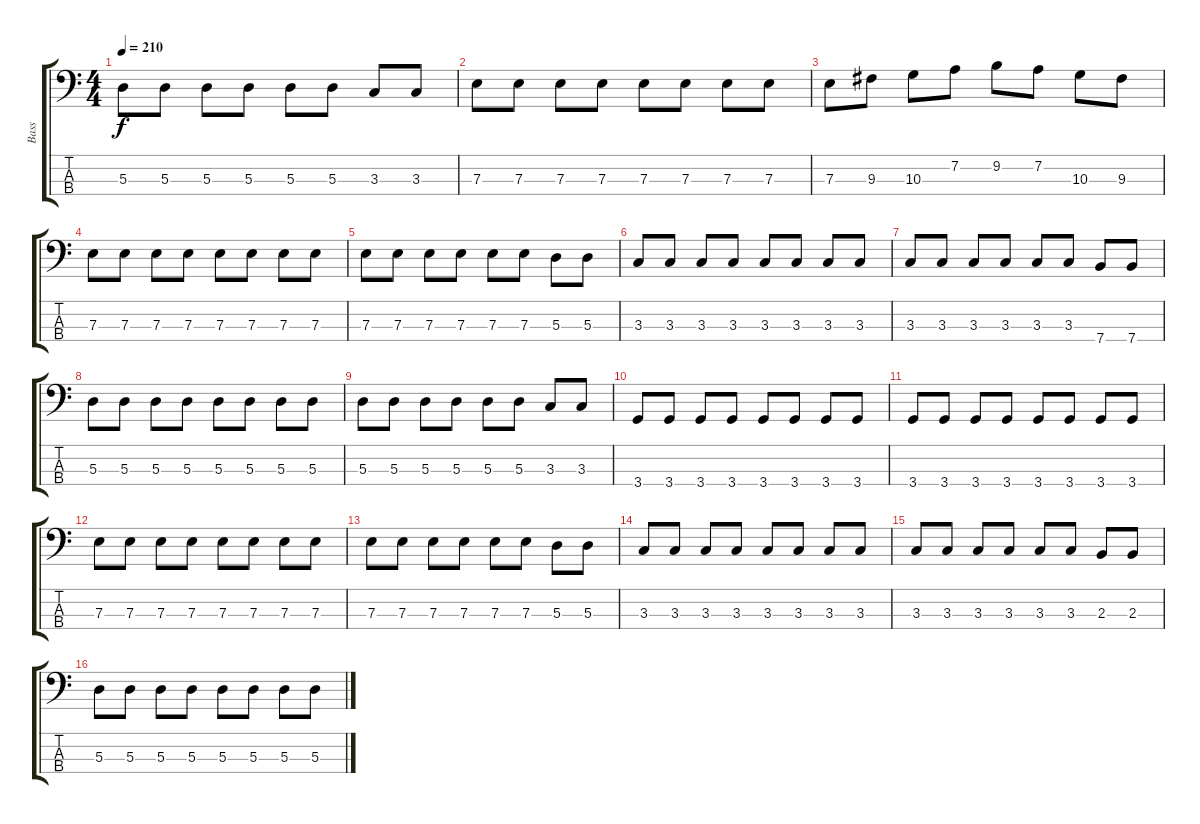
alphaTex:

\track ("Bass" "Bass") {instrument electricbassfinger}
\staff {score tabs}
\tuning (G2 D2 A1 E1) {hide}
\ts (4 4)
\tempo 210
\clef f4
\ks c
5.3.8{dy f} 5.3.8 5.3.8 5.3.8 5.3.8 5.3.8 3.3.8 3.3.8 |
7.3.8 7.3.8 7.3.8 7.3.8 7.3.8 7.3.8 7.3.8 7.3.8 |
7.3.8 9.3.8 10.3.8 7.2.8 9.2.8 7.2.8 10.3.8 9.3.8 |
\section ("" "")
7.3.8 7.3.8 7.3.8 7.3.8 7.3.8 7.3.8 7.3.8 7.3.8 |
7.3.8 7.3.8 7.3.8 7.3.8 7.3.8 7.3.8 5.3.8 5.3.8 |
3.3.8 3.3.8 3.3.8 3.3.8 3.3.8 3.3.8 3.3.8 3.3.8 |
3.3.8 3.3.8 3.3.8 3.3.8 3.3.8 3.3.8 7.4.8 7.4.8 |
5.3.8 5.3.8 5.3.8 5.3.8 5.3.8 5.3.8 5.3.8 5.3.8 |
5.3.8 5.3.8 5.3.8 5.3.8 5.3.8 5.3.8 3.3.8 3.3.8 |
3.4.8 3.4.8 3.4.8 3.4.8 3.4.8 3.4.8 3.4.8 3.4.8 |
3.4.8 3.4.8 3.4.8 3.4.8 3.4.8 3.4.8 3.4.8 3.4.8 |
7.3.8 7.3.8 7.3.8 7.3.8 7.3.8 7.3.8 7.3.8 7.3.8 |
7.3.8 7.3.8 7.3.8 7.3.8 7.3.8 7.3.8 5.3.8 5.3.8 |
3.3.8 3.3.8 3.3.8 3.3.8 3.3.8 3.3.8 3.3.8 3.3.8 |
3.3.8 3.3.8 3.3.8 3.3.8 3.3.8 3.3.8 2.3.8 2.3.8 |
5.3.8 5.3.8 5.3.8 5.3.8 5.3.8 5.3.8 5.3.8 5.3.8
